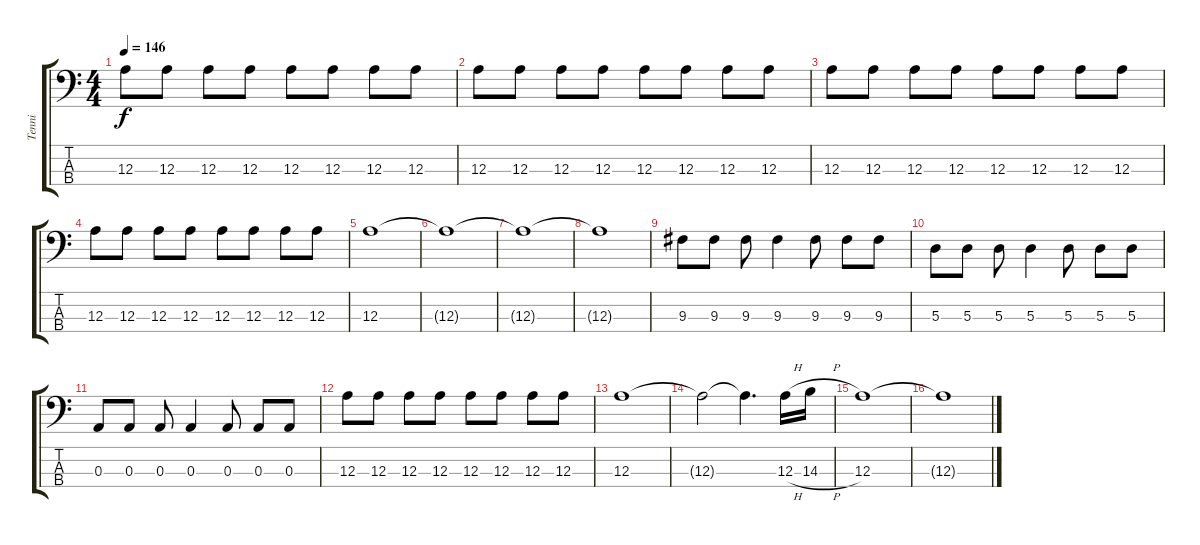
\track ("Tenni" "Tenni") {instrument electricbassfinger}
\staff {score tabs}
\tuning (G2 D2 A1 E1) {hide}
\ts (4 4)
\tempo 146
\clef f4
\ks c
12.3.8{dy f instrument electricbassfinger} 12.3.8 12.3.8 12.3.8 12.3.8 12.3.8 12.3.8 12.3.8 |
12.3.8 12.3.8 12.3.8 12.3.8 12.3.8 12.3.8 12.3.8 12.3.8 |
12.3.8 12.3.8 12.3.8 12.3.8 12.3.8 12.3.8 12.3.8 12.3.8 |
12.3.8 12.3.8 12.3.8 12.3.8 12.3.8 12.3.8 12.3.8 12.3.8 |
12.3.1 |
12.3{t}.1 |
12.3{t}.1 |
12.3{t}.1 |
9.3.8 9.3.8 9.3.8 9.3.4 9.3.8 9.3.8 9.3.8 |
5.3.8 5.3.8 5.3.8 5.3.4 5.3.8 5.3.8 5.3.8 |
0.3.8 0.3.8 0.3.8 0.3.4 0.3.8 0.3.8 0.3.8 |
12.3.8 12.3.8 12.3.8 12.3.8 12.3.8 12.3.8 12.3.8 12.3.8 |
12.3.1 |
12.3{t}.2 12.3{t}.4{d} 12.3{h}.16 14.3{h}.16 |
12.3.1 |
12.3{t}.1
